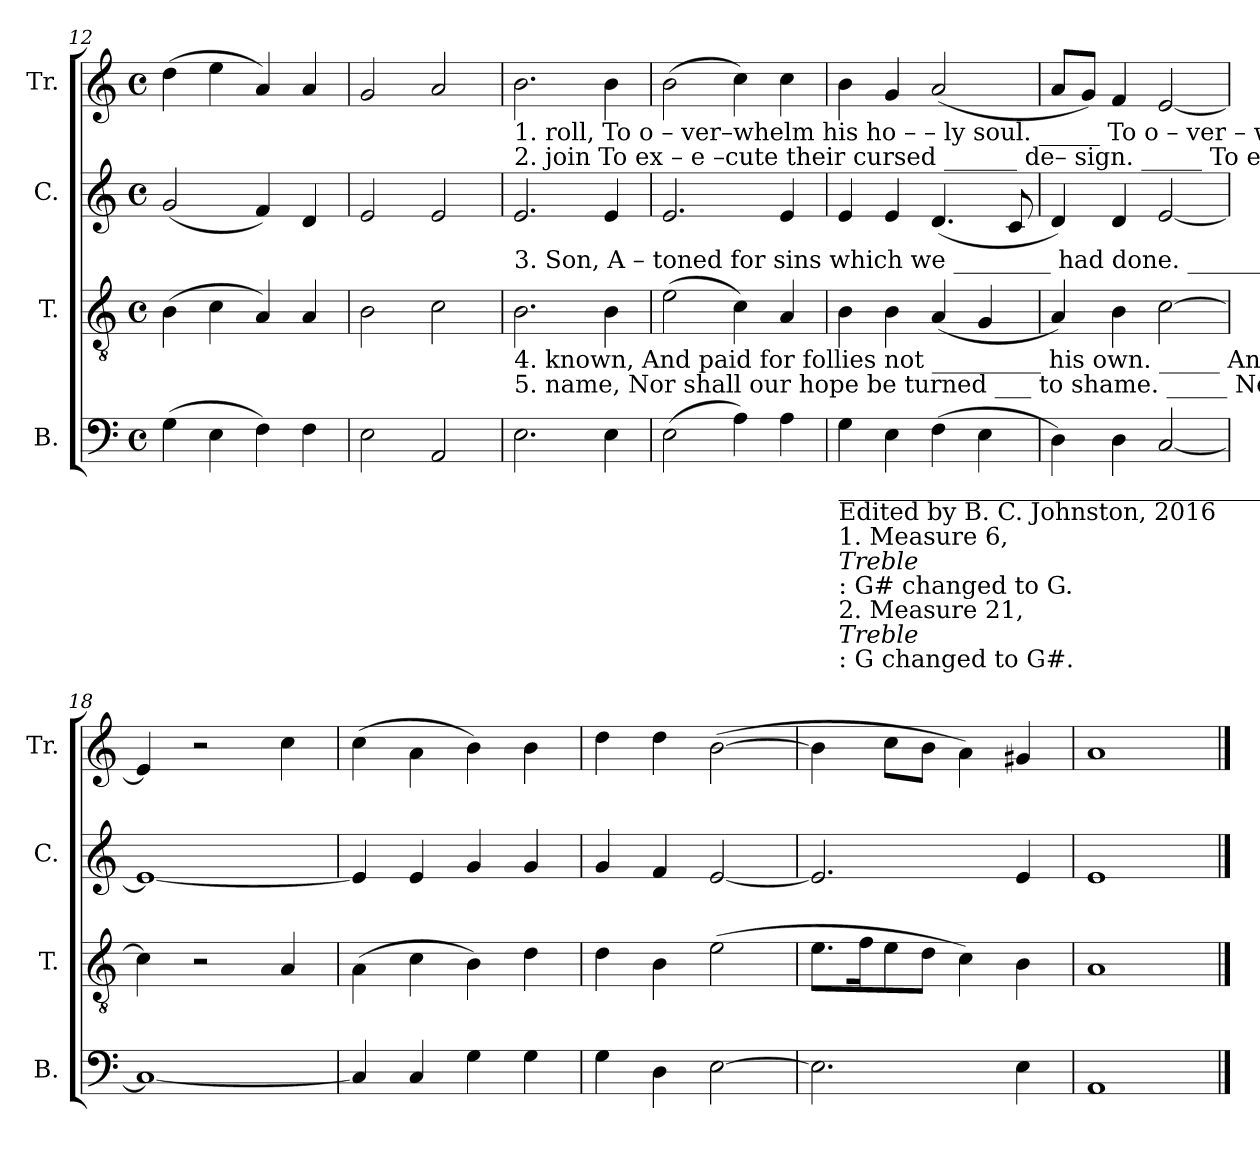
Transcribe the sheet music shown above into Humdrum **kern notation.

**kern	**kern	**kern	**kern
*part4	*part3	*part2	*part1
*staff4	*staff3	*staff2	*staff1
*I"B.	*I"T.	*I"C.	*I"Tr.
*I'B.	*I'T.	*I'C.	*I'Tr.
*clefF4	*clefGv2	*clefG2	*clefG2
*k[]	*k[]	*k[]	*k[]
*M4/4	*M4/4	*M4/4	*M4/4
*met(c)	*met(c)	*met(c)	*met(c)
=12	=12	=12	=12
(4G\	(4B\	(2g/	(4dd\
4E\	4c\	.	4ee\
4F\)	4A/)	4f/)	4a/)
4F\	4A/	4d/	4a/
=13	=13	=13	=13
2E\	2B\	2e/	2g/
2AA/	2c\	2e/	2a/
!!LO:LB:g=z
=14	=14	=14	=14
!	!	!	!LO:TX:b:t=1. roll,     To     o  – ver–whelm his ho      –      –         ly     soul. _____         To     o   –  ver – whelm his ho        –          –          –        ly     soul.
!	!	!	!LO:TX:b:t=2. join     To     ex   –  e  –cute their cursed ______    de– sign. _____          To   ex       –        e – cute their cursed _____________  de – sign.
!	!	!LO:TX:b:t=3. Son,     A – toned      for sins which we ________  had done. _______________   Atoned for sins which we _____________    had  done.	!
!	!LO:TX:b:t=4. known, And paid  for    follies  not _________    his   own. _____         And  paid          for  follies  not ___________________  his    own.	!	!
!	!LO:TX:b:t=5. name, Nor  shall    our   hope be turned ___     to  shame. _____         Nor  shall         our  hope be turned _____________  to  shame.	!	!
2.E\	2.B\	2.e/	2.b\
4E\	4B\	4e/	4b\
=15	=15	=15	=15
(2E\	(2e\	2.e/	(2b\
4A\)	4c\)	.	4cc\)
4A\	4A/	4e/	4cc\
=16	=16	=16	=16
!LO:TX:b:t=___________________________________________________________________	!	!	!
!LO:TX:b:t=Edited by B. C. Johnston, 2016	!	!	!
!LO:TX:b:t=1. Measure 6,	!	!	!
!LO:TX:b:i:t=Treble	!	!	!
!LO:TX:b:t=&colon; G# changed to G.	!	!	!
!LO:TX:b:t=2. Measure 21,	!	!	!
!LO:TX:b:i:t=Treble	!	!	!
!LO:TX:b:t=&colon; G changed to G#.	!	!	!
4G\	4B\	4e/	4b\
4E\	4B\	4e/	4g/
(4F\	(4A/	(4.d/	(2a/
4E\	4G/	.	.
.	.	8c/	.
=17	=17	=17	=17
4D\)	4A/)	4d/)	8a/L
.	.	.	8g/J)
4D\	4B\	4d/	4f/
[2C/	[2c\	[2e/	[2e/
=18	=18	=18	=18
1C_	4c\]	1e_	4e/]
.	2r	.	2r
.	4A/	.	4cc\
=19	=19	=19	=19
4C/]	(4A\	4e/]	(4cc\
4C/	4c\	4e/	4a\
4G\	4B\)	4g/	4b\)
4G\	4d\	4g/	4b\
=20	=20	=20	=20
4G\	4d\	4g/	4dd\
4D\	4B\	4f/	4dd\
[2E\	(2e\	[2e/	(>[2b\
=21	=21	=21	=21
2.E\]	8.e\L	2.e/]	4b\]
.	16f\K	.	.
.	8e\	.	8cc\L
.	8d\J	.	8b\J
.	4c\)	.	4a\)
4E\	4B\	4e/	4g#X/
=22	=22	=22	=22
1AA	1A	1e	1a
==	==	==	==
*-	*-	*-	*-
